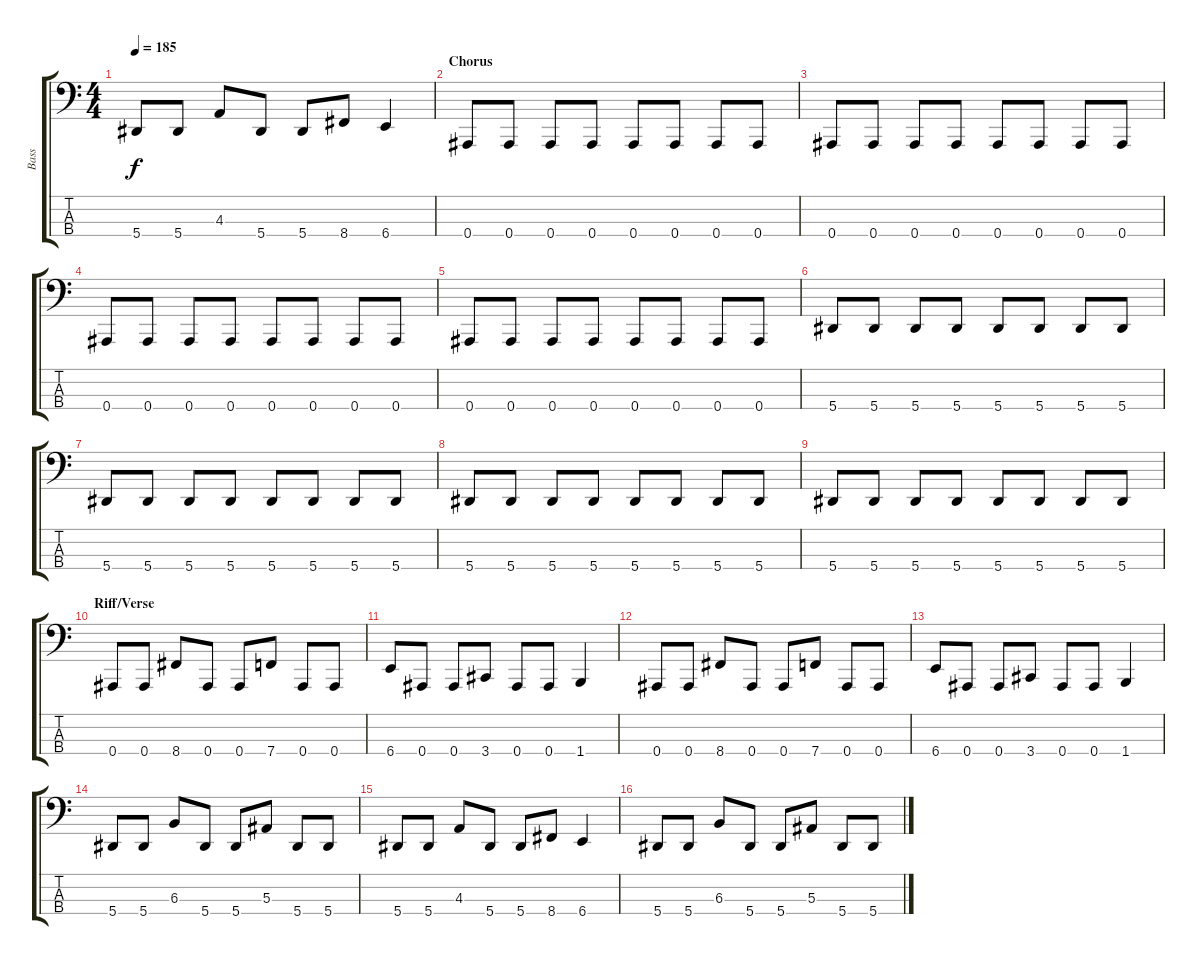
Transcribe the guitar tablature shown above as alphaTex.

\track ("Bass" "Bass") {instrument electricbassfinger}
\staff {score tabs}
\tuning (Eb2 Bb1 F1 Bb0) {hide}
\ts (4 4)
\tempo 185
\clef f4
\ks c
5.4.8{dy f} 5.4.8 4.3.8 5.4.8 5.4.8 8.4.8 6.4.4 |
\section ("" "Chorus")
0.4.8 0.4.8 0.4.8 0.4.8 0.4.8 0.4.8 0.4.8 0.4.8 |
0.4.8 0.4.8 0.4.8 0.4.8 0.4.8 0.4.8 0.4.8 0.4.8 |
0.4.8 0.4.8 0.4.8 0.4.8 0.4.8 0.4.8 0.4.8 0.4.8 |
0.4.8 0.4.8 0.4.8 0.4.8 0.4.8 0.4.8 0.4.8 0.4.8 |
5.4.8 5.4.8 5.4.8 5.4.8 5.4.8 5.4.8 5.4.8 5.4.8 |
5.4.8 5.4.8 5.4.8 5.4.8 5.4.8 5.4.8 5.4.8 5.4.8 |
5.4.8 5.4.8 5.4.8 5.4.8 5.4.8 5.4.8 5.4.8 5.4.8 |
5.4.8 5.4.8 5.4.8 5.4.8 5.4.8 5.4.8 5.4.8 5.4.8 |
\section ("" "Riff/Verse")
0.4.8 0.4.8 8.4.8 0.4.8 0.4.8 7.4.8 0.4.8 0.4.8 |
6.4.8 0.4.8 0.4.8 3.4.8 0.4.8 0.4.8 1.4.4 |
0.4.8 0.4.8 8.4.8 0.4.8 0.4.8 7.4.8 0.4.8 0.4.8 |
6.4.8 0.4.8 0.4.8 3.4.8 0.4.8 0.4.8 1.4.4 |
5.4.8 5.4.8 6.3.8 5.4.8 5.4.8 5.3.8 5.4.8 5.4.8 |
5.4.8 5.4.8 4.3.8 5.4.8 5.4.8 8.4.8 6.4.4 |
5.4.8 5.4.8 6.3.8 5.4.8 5.4.8 5.3.8 5.4.8 5.4.8
